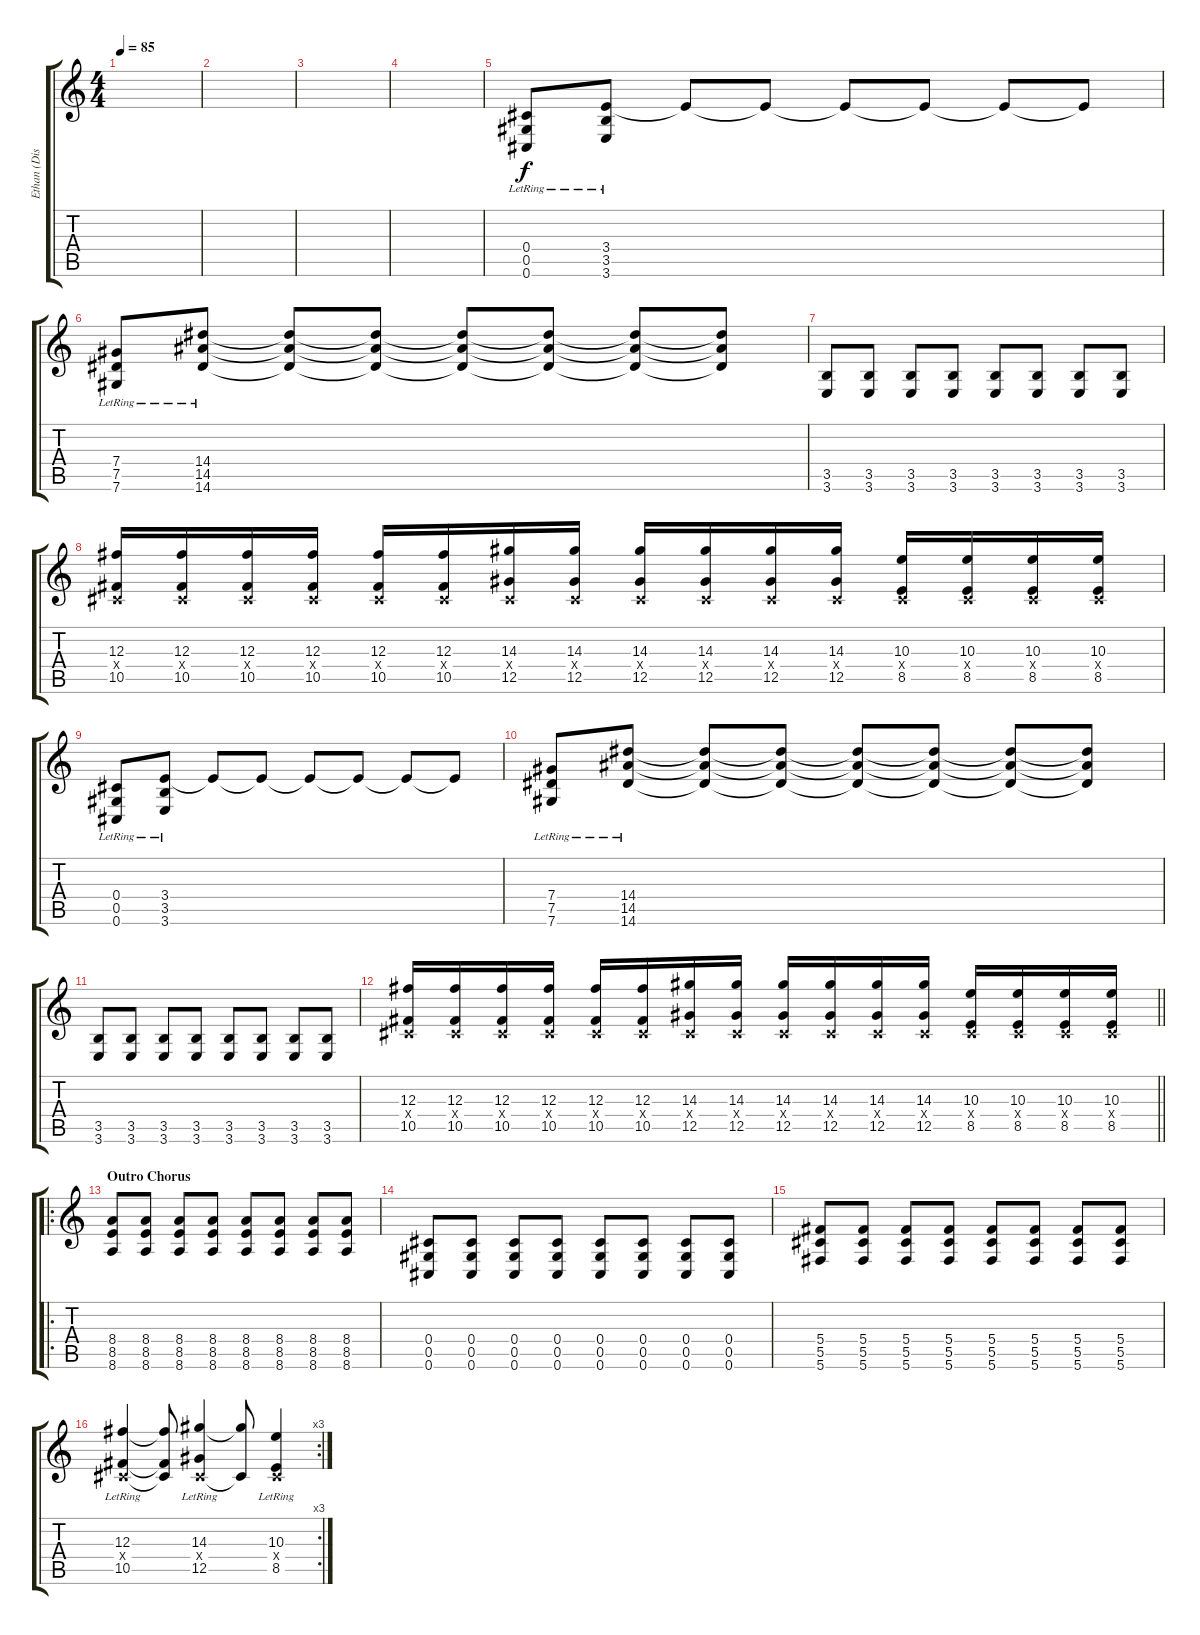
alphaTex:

\track ("Ethan (Distortion)" "Ethan (Dis") {instrument distortionguitar}
\staff {score tabs}
\tuning (Eb4 Bb3 Gb3 Db3 Ab2 Db2) {hide}
\ts (4 4)
\tempo 85
\clef g2
\ks c
|
|
|
|
(0.4{lr} 0.5 0.6).8 (3.4{lr} 3.5{lr} 3.6{lr}).8 3.4{t}.8 3.4{t}.8 3.4{t}.8 3.4{t}.8 3.4{t}.8 3.4{t}.8 |
(7.4{lr} 7.5{lr} 7.6{lr}).8 (14.4{lr} 14.5{lr} 14.6{lr}).8 (14.4{t} 14.5{t} 14.6{t}).8 (14.4{t} 14.5{t} 14.6{t}).8 (14.4{t} 14.5{t} 14.6{t}).8 (14.4{t} 14.5{t} 14.6{t}).8 (14.4{t} 14.5{t} 14.6{t}).8 (14.4{t} 14.5{t} 14.6{t}).8 |
(3.5 3.6).8 (3.5 3.6).8 (3.5 3.6).8 (3.5 3.6).8 (3.5 3.6).8 (3.5 3.6).8 (3.5 3.6).8 (3.5 3.6).8 |
(12.3 0.4{x} 10.5).16 (12.3 0.4{x} 10.5).16 (12.3 0.4{x} 10.5).16 (12.3 0.4{x} 10.5).16 (12.3 0.4{x} 10.5).16 (12.3 0.4{x} 10.5).16 (14.3 0.4{x} 12.5).16 (14.3 0.4{x} 12.5).16 (14.3 0.4{x} 12.5).16 (14.3 0.4{x} 12.5).16 (14.3 0.4{x} 12.5).16 (14.3 0.4{x} 12.5).16 (10.3 0.4{x} 8.5).16 (10.3 0.4{x} 8.5).16 (10.3 0.4{x} 8.5).16 (10.3 0.4{x} 8.5).16 |
(0.4{lr} 0.5 0.6).8 (3.4{lr} 3.5{lr} 3.6{lr}).8 3.4{t}.8 3.4{t}.8 3.4{t}.8 3.4{t}.8 3.4{t}.8 3.4{t}.8 |
(7.4{lr} 7.5{lr} 7.6{lr}).8 (14.4{lr} 14.5{lr} 14.6{lr}).8 (14.4{t} 14.5{t} 14.6{t}).8 (14.4{t} 14.5{t} 14.6{t}).8 (14.4{t} 14.5{t} 14.6{t}).8 (14.4{t} 14.5{t} 14.6{t}).8 (14.4{t} 14.5{t} 14.6{t}).8 (14.4{t} 14.5{t} 14.6{t}).8 |
(3.5 3.6).8 (3.5 3.6).8 (3.5 3.6).8 (3.5 3.6).8 (3.5 3.6).8 (3.5 3.6).8 (3.5 3.6).8 (3.5 3.6).8 |
\barLineRight lightlight
(12.3 0.4{x} 10.5).16 (12.3 0.4{x} 10.5).16 (12.3 0.4{x} 10.5).16 (12.3 0.4{x} 10.5).16 (12.3 0.4{x} 10.5).16 (12.3 0.4{x} 10.5).16 (14.3 0.4{x} 12.5).16 (14.3 0.4{x} 12.5).16 (14.3 0.4{x} 12.5).16 (14.3 0.4{x} 12.5).16 (14.3 0.4{x} 12.5).16 (14.3 0.4{x} 12.5).16 (10.3 0.4{x} 8.5).16 (10.3 0.4{x} 8.5).16 (10.3 0.4{x} 8.5).16 (10.3 0.4{x} 8.5).16 |
\ro
\section ("" "Outro Chorus")
(8.4 8.5 8.6).8 (8.4 8.5 8.6).8 (8.4 8.5 8.6).8 (8.4 8.5 8.6).8 (8.4 8.5 8.6).8 (8.4 8.5 8.6).8 (8.4 8.5 8.6).8 (8.4 8.5 8.6).8 |
(0.4 0.5 0.6).8 (0.4 0.5 0.6).8 (0.4 0.5 0.6).8 (0.4 0.5 0.6).8 (0.4 0.5 0.6).8 (0.4 0.5 0.6).8 (0.4 0.5 0.6).8 (0.4 0.5 0.6).8 |
(5.4 5.5 5.6).8 (5.4 5.5 5.6).8 (5.4 5.5 5.6).8 (5.4 5.5 5.6).8 (5.4 5.5 5.6).8 (5.4 5.5 5.6).8 (5.4 5.5 5.6).8 (5.4 5.5 5.6).8 |
\rc 3
(12.3{lr} 0.4{x} 10.5{lr}).4 (12.3{t} 0.4{t} 10.5{t}).8 (14.3{lr} 0.4{x} 12.5{lr}).4 (14.3{t} 0.4{t}).8 (10.3{lr} 0.4{x} 8.5{lr}).4
